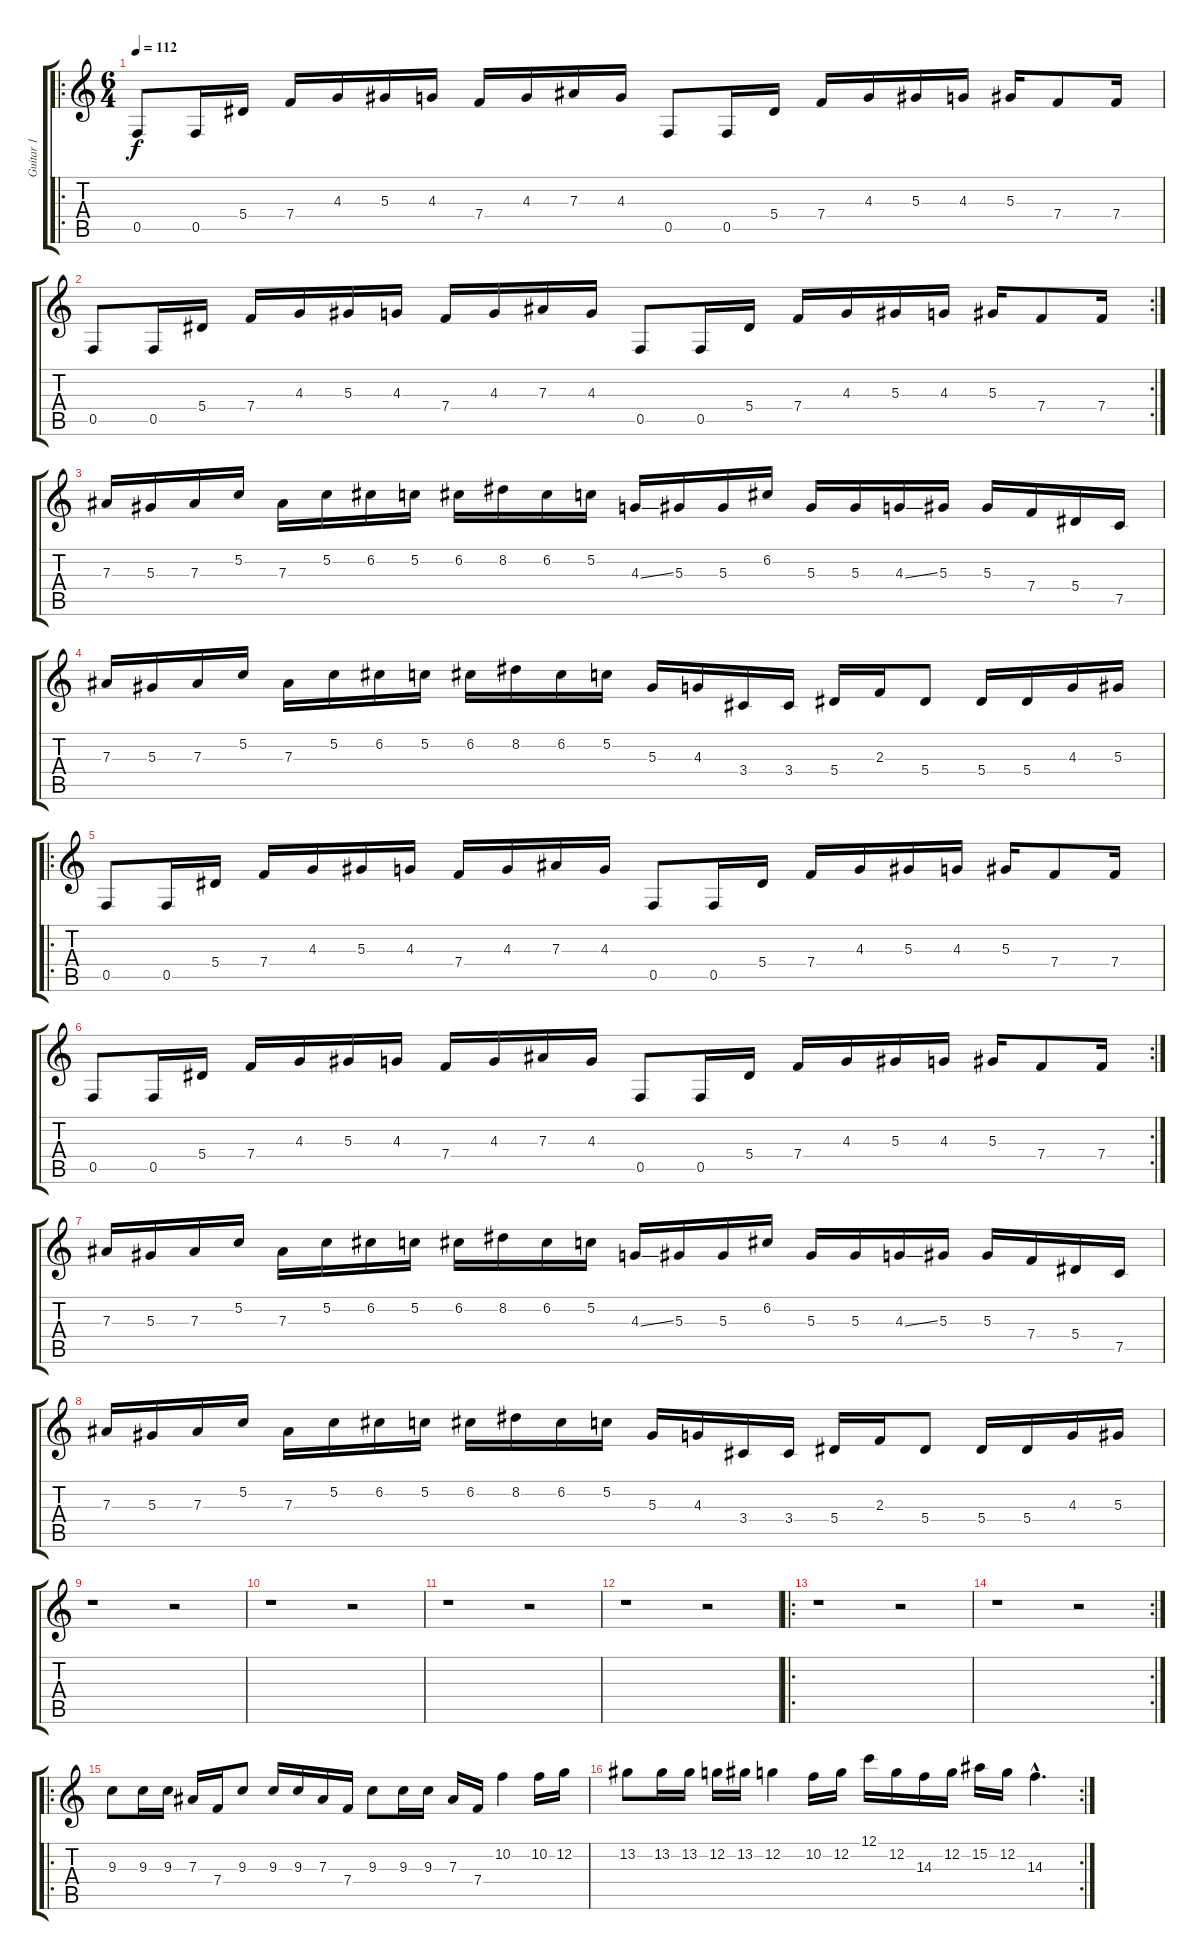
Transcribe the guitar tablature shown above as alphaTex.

\track ("Guitar 1" "Guitar 1") {instrument distortionguitar}
\staff {score tabs}
\tuning (C4 G3 Eb3 Bb2 F2 C2) {hide}
\ro
\ts (6 4)
\tempo 112
\clef g2
\ks c
0.5.8{dy f instrument distortionguitar} 0.5.16 5.4.16 7.4.16 4.3.16 5.3.16 4.3.16 7.4.16 4.3.16 7.3.16 4.3.16 0.5.8 0.5.16 5.4.16 7.4.16 4.3.16 5.3.16 4.3.16 5.3.16 7.4.8 7.4.16 |
\rc 2
0.5.8 0.5.16 5.4.16 7.4.16 4.3.16 5.3.16 4.3.16 7.4.16 4.3.16 7.3.16 4.3.16 0.5.8 0.5.16 5.4.16 7.4.16 4.3.16 5.3.16 4.3.16 5.3.16 7.4.8 7.4.16 |
7.3.16 5.3.16 7.3.16 5.2.16 7.3.16 5.2.16 6.2.16 5.2.16 6.2.16 8.2.16 6.2.16 5.2.16 4.3{ss}.16 5.3.16 5.3.16 6.2.16 5.3.16 5.3.16 4.3{ss}.16 5.3.16 5.3.16 7.4.16 5.4.16 7.5.16 |
7.3.16 5.3.16 7.3.16 5.2.16 7.3.16 5.2.16 6.2.16 5.2.16 6.2.16 8.2.16 6.2.16 5.2.16 5.3.16 4.3.16 3.4.16 3.4.16 5.4.16 2.3.16 5.4.8 5.4.16 5.4.16 4.3.16 5.3.16 |
\ro
0.5.8 0.5.16 5.4.16 7.4.16 4.3.16 5.3.16 4.3.16 7.4.16 4.3.16 7.3.16 4.3.16 0.5.8 0.5.16 5.4.16 7.4.16 4.3.16 5.3.16 4.3.16 5.3.16 7.4.8 7.4.16 |
\rc 2
0.5.8 0.5.16 5.4.16 7.4.16 4.3.16 5.3.16 4.3.16 7.4.16 4.3.16 7.3.16 4.3.16 0.5.8 0.5.16 5.4.16 7.4.16 4.3.16 5.3.16 4.3.16 5.3.16 7.4.8 7.4.16 |
7.3.16 5.3.16 7.3.16 5.2.16 7.3.16 5.2.16 6.2.16 5.2.16 6.2.16 8.2.16 6.2.16 5.2.16 4.3{ss}.16 5.3.16 5.3.16 6.2.16 5.3.16 5.3.16 4.3{ss}.16 5.3.16 5.3.16 7.4.16 5.4.16 7.5.16 |
7.3.16 5.3.16 7.3.16 5.2.16 7.3.16 5.2.16 6.2.16 5.2.16 6.2.16 8.2.16 6.2.16 5.2.16 5.3.16 4.3.16 3.4.16 3.4.16 5.4.16 2.3.16 5.4.8 5.4.16 5.4.16 4.3.16 5.3.16 |
r.1 r.2 |
r.1 r.2 |
r.1 r.2 |
r.1 r.2 |
\ro
r.1 r.2 |
\rc 2
r.1 r.2 |
\ro
9.3.8 9.3.16 9.3.16 7.3.16 7.4.16 9.3.8 9.3.16 9.3.16 7.3.16 7.4.16 9.3.8 9.3.16 9.3.16 7.3.16 7.4.16 10.2.4 10.2.16 12.2.16 |
\rc 2
13.2.8 13.2.16 13.2.16 12.2.16 13.2.16 12.2.4 10.2.16 12.2.16 12.1.16 12.2.16 14.3.16 12.2.16 15.2.16 12.2.16 14.3{hac}.4{d}
